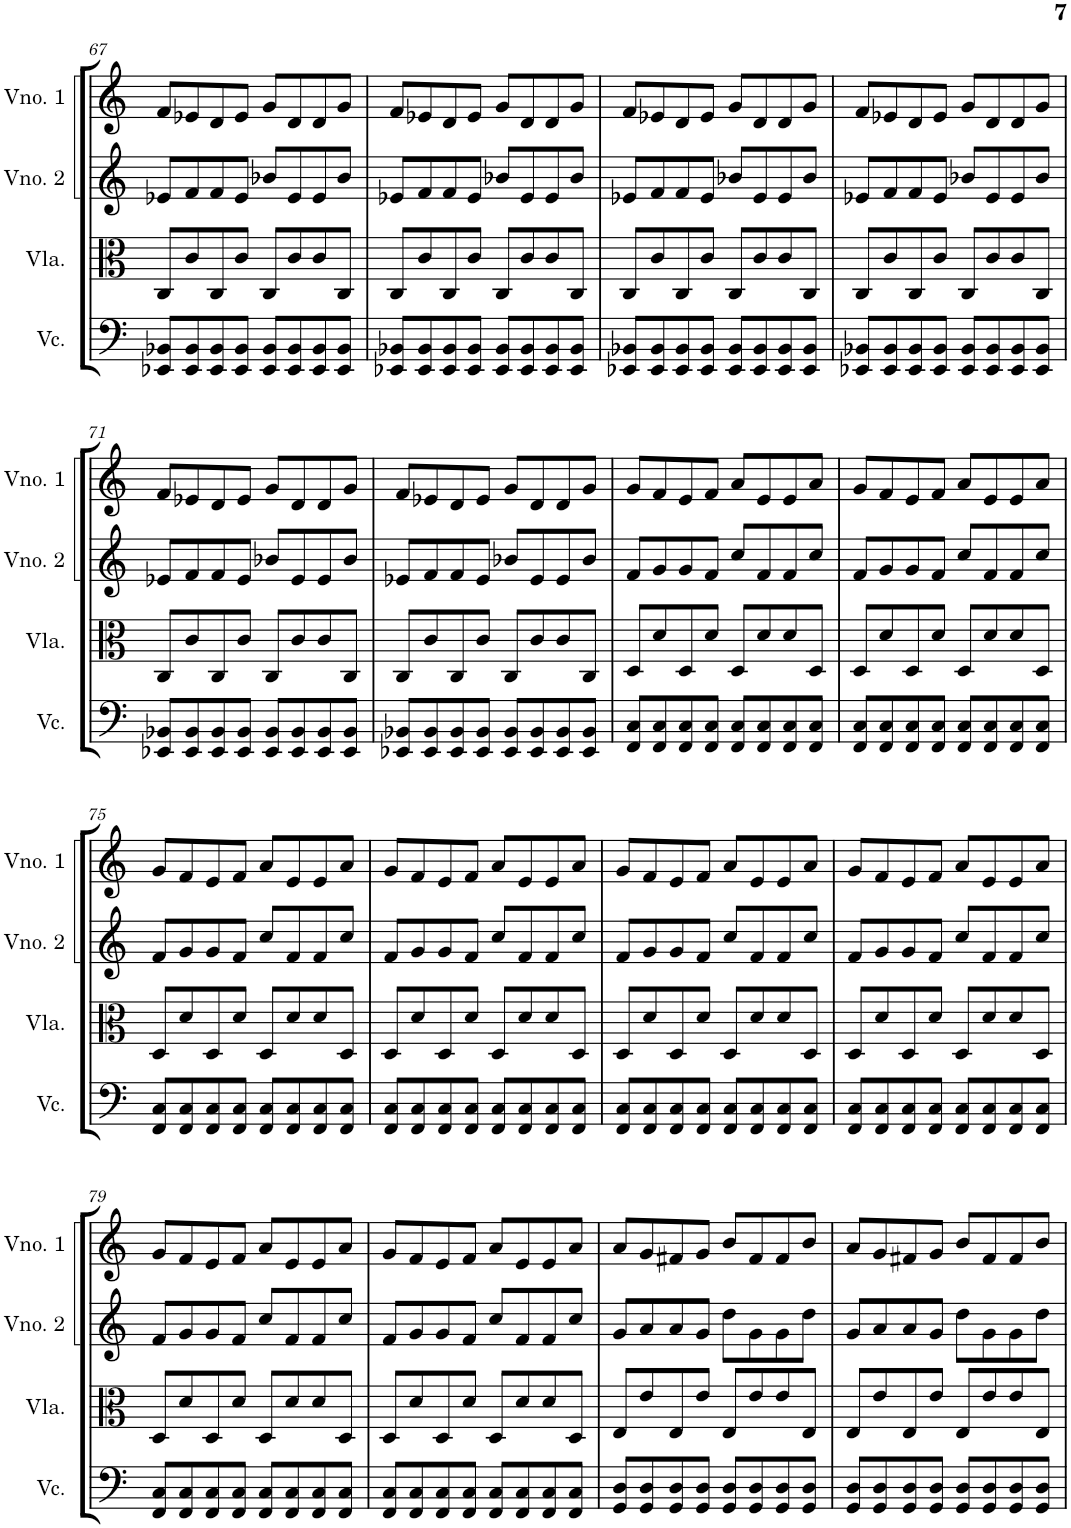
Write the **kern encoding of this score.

**kern	**kern	**kern	**kern
*part4	*part3	*part2	*part1
*staff4	*staff3	*staff2	*staff1
*I"Violoncelo	*I"Viola	*I"Violino 2	*I"Violino 1
*I'Vc.	*I'Vla.	*I'Vno. 2	*I'Vno. 1
!!LO:PB:g=z
*clefF4	*clefC3	*clefG2	*clefG2
*k[]	*k[]	*k[]	*k[]
*M4/4	*M4/4	*M4/4	*M4/4
=67	=67	=67	=67
8EE-X/ 8BB-X/L	8C/L	8e-X/L	8f/L
8EE-/ 8BB-/	8c/	8f/	8e-X/
8EE-/ 8BB-/	8C/	8f/	8d/
8EE-/ 8BB-/J	8c/J	8e-/J	8e-/J
8EE-/ 8BB-/L	8C/L	8b-X/L	8g/L
8EE-/ 8BB-/	8c/	8e-/	8d/
8EE-/ 8BB-/	8c/	8e-/	8d/
8EE-/ 8BB-/J	8C/J	8b-/J	8g/J
=68	=68	=68	=68
8EE-X/ 8BB-X/L	8C/L	8e-X/L	8f/L
8EE-/ 8BB-/	8c/	8f/	8e-X/
8EE-/ 8BB-/	8C/	8f/	8d/
8EE-/ 8BB-/J	8c/J	8e-/J	8e-/J
8EE-/ 8BB-/L	8C/L	8b-X/L	8g/L
8EE-/ 8BB-/	8c/	8e-/	8d/
8EE-/ 8BB-/	8c/	8e-/	8d/
8EE-/ 8BB-/J	8C/J	8b-/J	8g/J
=69	=69	=69	=69
8EE-X/ 8BB-X/L	8C/L	8e-X/L	8f/L
8EE-/ 8BB-/	8c/	8f/	8e-X/
8EE-/ 8BB-/	8C/	8f/	8d/
8EE-/ 8BB-/J	8c/J	8e-/J	8e-/J
8EE-/ 8BB-/L	8C/L	8b-X/L	8g/L
8EE-/ 8BB-/	8c/	8e-/	8d/
8EE-/ 8BB-/	8c/	8e-/	8d/
8EE-/ 8BB-/J	8C/J	8b-/J	8g/J
=70	=70	=70	=70
8EE-X/ 8BB-X/L	8C/L	8e-X/L	8f/L
8EE-/ 8BB-/	8c/	8f/	8e-X/
8EE-/ 8BB-/	8C/	8f/	8d/
8EE-/ 8BB-/J	8c/J	8e-/J	8e-/J
8EE-/ 8BB-/L	8C/L	8b-X/L	8g/L
8EE-/ 8BB-/	8c/	8e-/	8d/
8EE-/ 8BB-/	8c/	8e-/	8d/
8EE-/ 8BB-/J	8C/J	8b-/J	8g/J
!!LO:LB:g=z
=71	=71	=71	=71
8EE-X/ 8BB-X/L	8C/L	8e-X/L	8f/L
8EE-/ 8BB-/	8c/	8f/	8e-X/
8EE-/ 8BB-/	8C/	8f/	8d/
8EE-/ 8BB-/J	8c/J	8e-/J	8e-/J
8EE-/ 8BB-/L	8C/L	8b-X/L	8g/L
8EE-/ 8BB-/	8c/	8e-/	8d/
8EE-/ 8BB-/	8c/	8e-/	8d/
8EE-/ 8BB-/J	8C/J	8b-/J	8g/J
=72	=72	=72	=72
8EE-X/ 8BB-X/L	8C/L	8e-X/L	8f/L
8EE-/ 8BB-/	8c/	8f/	8e-X/
8EE-/ 8BB-/	8C/	8f/	8d/
8EE-/ 8BB-/J	8c/J	8e-/J	8e-/J
8EE-/ 8BB-/L	8C/L	8b-X/L	8g/L
8EE-/ 8BB-/	8c/	8e-/	8d/
8EE-/ 8BB-/	8c/	8e-/	8d/
8EE-/ 8BB-/J	8C/J	8b-/J	8g/J
=73	=73	=73	=73
8FF/ 8C/L	8D/L	8f/L	8g/L
8FF/ 8C/	8d/	8g/	8f/
8FF/ 8C/	8D/	8g/	8e/
8FF/ 8C/J	8d/J	8f/J	8f/J
8FF/ 8C/L	8D/L	8cc/L	8a/L
8FF/ 8C/	8d/	8f/	8e/
8FF/ 8C/	8d/	8f/	8e/
8FF/ 8C/J	8D/J	8cc/J	8a/J
=74	=74	=74	=74
8FF/ 8C/L	8D/L	8f/L	8g/L
8FF/ 8C/	8d/	8g/	8f/
8FF/ 8C/	8D/	8g/	8e/
8FF/ 8C/J	8d/J	8f/J	8f/J
8FF/ 8C/L	8D/L	8cc/L	8a/L
8FF/ 8C/	8d/	8f/	8e/
8FF/ 8C/	8d/	8f/	8e/
8FF/ 8C/J	8D/J	8cc/J	8a/J
!!LO:LB:g=z
=75	=75	=75	=75
8FF/ 8C/L	8D/L	8f/L	8g/L
8FF/ 8C/	8d/	8g/	8f/
8FF/ 8C/	8D/	8g/	8e/
8FF/ 8C/J	8d/J	8f/J	8f/J
8FF/ 8C/L	8D/L	8cc/L	8a/L
8FF/ 8C/	8d/	8f/	8e/
8FF/ 8C/	8d/	8f/	8e/
8FF/ 8C/J	8D/J	8cc/J	8a/J
=76	=76	=76	=76
8FF/ 8C/L	8D/L	8f/L	8g/L
8FF/ 8C/	8d/	8g/	8f/
8FF/ 8C/	8D/	8g/	8e/
8FF/ 8C/J	8d/J	8f/J	8f/J
8FF/ 8C/L	8D/L	8cc/L	8a/L
8FF/ 8C/	8d/	8f/	8e/
8FF/ 8C/	8d/	8f/	8e/
8FF/ 8C/J	8D/J	8cc/J	8a/J
=77	=77	=77	=77
8FF/ 8C/L	8D/L	8f/L	8g/L
8FF/ 8C/	8d/	8g/	8f/
8FF/ 8C/	8D/	8g/	8e/
8FF/ 8C/J	8d/J	8f/J	8f/J
8FF/ 8C/L	8D/L	8cc/L	8a/L
8FF/ 8C/	8d/	8f/	8e/
8FF/ 8C/	8d/	8f/	8e/
8FF/ 8C/J	8D/J	8cc/J	8a/J
=78	=78	=78	=78
8FF/ 8C/L	8D/L	8f/L	8g/L
8FF/ 8C/	8d/	8g/	8f/
8FF/ 8C/	8D/	8g/	8e/
8FF/ 8C/J	8d/J	8f/J	8f/J
8FF/ 8C/L	8D/L	8cc/L	8a/L
8FF/ 8C/	8d/	8f/	8e/
8FF/ 8C/	8d/	8f/	8e/
8FF/ 8C/J	8D/J	8cc/J	8a/J
!!LO:LB:g=z
=79	=79	=79	=79
8FF/ 8C/L	8D/L	8f/L	8g/L
8FF/ 8C/	8d/	8g/	8f/
8FF/ 8C/	8D/	8g/	8e/
8FF/ 8C/J	8d/J	8f/J	8f/J
8FF/ 8C/L	8D/L	8cc/L	8a/L
8FF/ 8C/	8d/	8f/	8e/
8FF/ 8C/	8d/	8f/	8e/
8FF/ 8C/J	8D/J	8cc/J	8a/J
=80	=80	=80	=80
8FF/ 8C/L	8D/L	8f/L	8g/L
8FF/ 8C/	8d/	8g/	8f/
8FF/ 8C/	8D/	8g/	8e/
8FF/ 8C/J	8d/J	8f/J	8f/J
8FF/ 8C/L	8D/L	8cc/L	8a/L
8FF/ 8C/	8d/	8f/	8e/
8FF/ 8C/	8d/	8f/	8e/
8FF/ 8C/J	8D/J	8cc/J	8a/J
=81	=81	=81	=81
8GG/ 8D/L	8E/L	8g/L	8a/L
8GG/ 8D/	8e/	8a/	8g/
8GG/ 8D/	8E/	8a/	8f#X/
8GG/ 8D/J	8e/J	8g/J	8g/J
8GG/ 8D/L	8E/L	8dd\L	8b/L
8GG/ 8D/	8e/	8g\	8f#/
8GG/ 8D/	8e/	8g\	8f#/
8GG/ 8D/J	8E/J	8dd\J	8b/J
=82	=82	=82	=82
8GG/ 8D/L	8E/L	8g/L	8a/L
8GG/ 8D/	8e/	8a/	8g/
8GG/ 8D/	8E/	8a/	8f#X/
8GG/ 8D/J	8e/J	8g/J	8g/J
8GG/ 8D/L	8E/L	8dd\L	8b/L
8GG/ 8D/	8e/	8g\	8f#/
8GG/ 8D/	8e/	8g\	8f#/
8GG/ 8D/J	8E/J	8dd\J	8b/J
=	=	=	=
*-	*-	*-	*-
